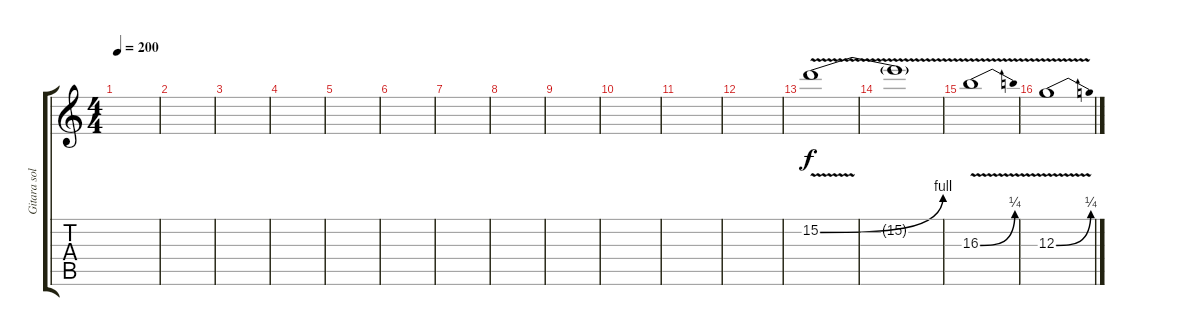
\track ("Gitara solo 2" "Gitara sol") {instrument overdrivenguitar}
\staff {score tabs}
\tuning (E4 B3 G3 D3 A2 E2) {hide}
\ts (4 4)
\tempo 200
\clef g2
\ks c
|
|
|
|
|
|
|
|
|
|
|
|
15.2{be (bend 0 0 60 4) v}.1 |
15.2{t}.1 |
16.3{be (bend 0 0 60 1) v}.1 |
12.3{be (bend 0 0 60 1) v}.1
